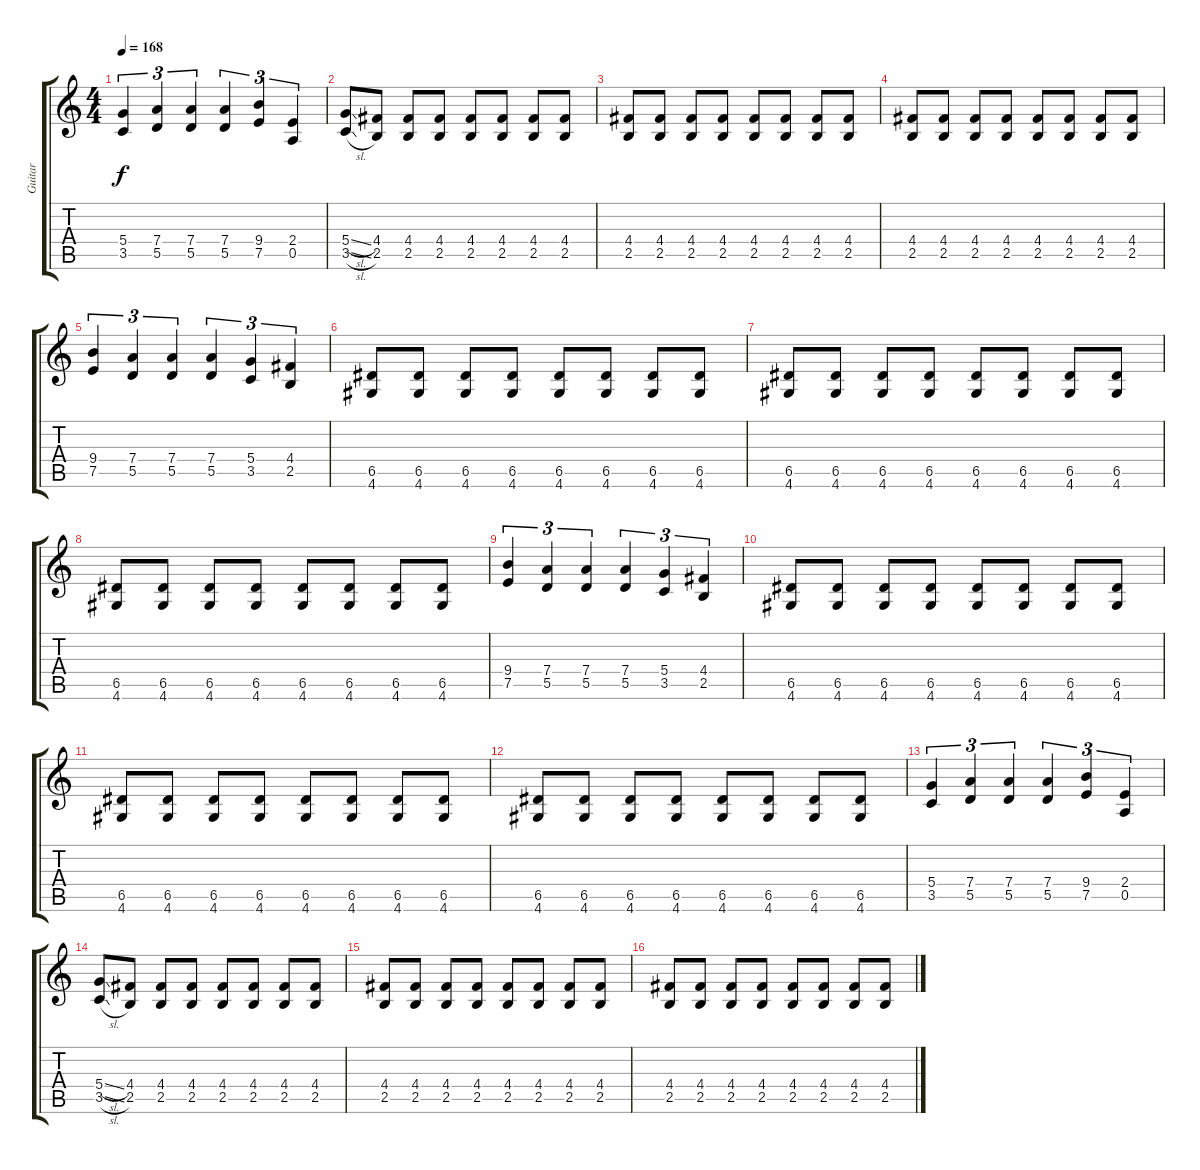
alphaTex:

\track ("Guitar" "Guitar") {instrument distortionguitar}
\staff {score tabs}
\tuning (E4 B3 G3 D3 A2 E2) {hide}
\ts (4 4)
\tempo 168
\clef g2
\ks c
(5.4 3.5).4{tu (3 2) dy f} (7.4 5.5).4{tu (3 2)} (7.4 5.5).4{tu (3 2)} (7.4 5.5).4{tu (3 2)} (9.4 7.5).4{tu (3 2)} (2.4 0.5).4{tu (3 2)} |
(5.4{sl} 3.5{sl}).8 (4.4 2.5).8 (4.4 2.5).8 (4.4 2.5).8 (4.4 2.5).8 (4.4 2.5).8 (4.4 2.5).8 (4.4 2.5).8 |
(4.4 2.5).8 (4.4 2.5).8 (4.4 2.5).8 (4.4 2.5).8 (4.4 2.5).8 (4.4 2.5).8 (4.4 2.5).8 (4.4 2.5).8 |
(4.4 2.5).8 (4.4 2.5).8 (4.4 2.5).8 (4.4 2.5).8 (4.4 2.5).8 (4.4 2.5).8 (4.4 2.5).8 (4.4 2.5).8 |
(9.4 7.5).4{tu (3 2)} (7.4 5.5).4{tu (3 2)} (7.4 5.5).4{tu (3 2)} (7.4 5.5).4{tu (3 2)} (5.4 3.5).4{tu (3 2)} (4.4 2.5).4{tu (3 2)} |
(6.5 4.6).8 (6.5 4.6).8 (6.5 4.6).8 (6.5 4.6).8 (6.5 4.6).8 (6.5 4.6).8 (6.5 4.6).8 (6.5 4.6).8 |
(6.5 4.6).8 (6.5 4.6).8 (6.5 4.6).8 (6.5 4.6).8 (6.5 4.6).8 (6.5 4.6).8 (6.5 4.6).8 (6.5 4.6).8 |
(6.5 4.6).8 (6.5 4.6).8 (6.5 4.6).8 (6.5 4.6).8 (6.5 4.6).8 (6.5 4.6).8 (6.5 4.6).8 (6.5 4.6).8 |
(9.4 7.5).4{tu (3 2)} (7.4 5.5).4{tu (3 2)} (7.4 5.5).4{tu (3 2)} (7.4 5.5).4{tu (3 2)} (5.4 3.5).4{tu (3 2)} (4.4 2.5).4{tu (3 2)} |
(6.5 4.6).8 (6.5 4.6).8 (6.5 4.6).8 (6.5 4.6).8 (6.5 4.6).8 (6.5 4.6).8 (6.5 4.6).8 (6.5 4.6).8 |
(6.5 4.6).8 (6.5 4.6).8 (6.5 4.6).8 (6.5 4.6).8 (6.5 4.6).8 (6.5 4.6).8 (6.5 4.6).8 (6.5 4.6).8 |
(6.5 4.6).8 (6.5 4.6).8 (6.5 4.6).8 (6.5 4.6).8 (6.5 4.6).8 (6.5 4.6).8 (6.5 4.6).8 (6.5 4.6).8 |
(5.4 3.5).4{tu (3 2)} (7.4 5.5).4{tu (3 2)} (7.4 5.5).4{tu (3 2)} (7.4 5.5).4{tu (3 2)} (9.4 7.5).4{tu (3 2)} (2.4 0.5).4{tu (3 2)} |
(5.4{sl} 3.5{sl}).8 (4.4 2.5).8 (4.4 2.5).8 (4.4 2.5).8 (4.4 2.5).8 (4.4 2.5).8 (4.4 2.5).8 (4.4 2.5).8 |
(4.4 2.5).8 (4.4 2.5).8 (4.4 2.5).8 (4.4 2.5).8 (4.4 2.5).8 (4.4 2.5).8 (4.4 2.5).8 (4.4 2.5).8 |
(4.4 2.5).8 (4.4 2.5).8 (4.4 2.5).8 (4.4 2.5).8 (4.4 2.5).8 (4.4 2.5).8 (4.4 2.5).8 (4.4 2.5).8
